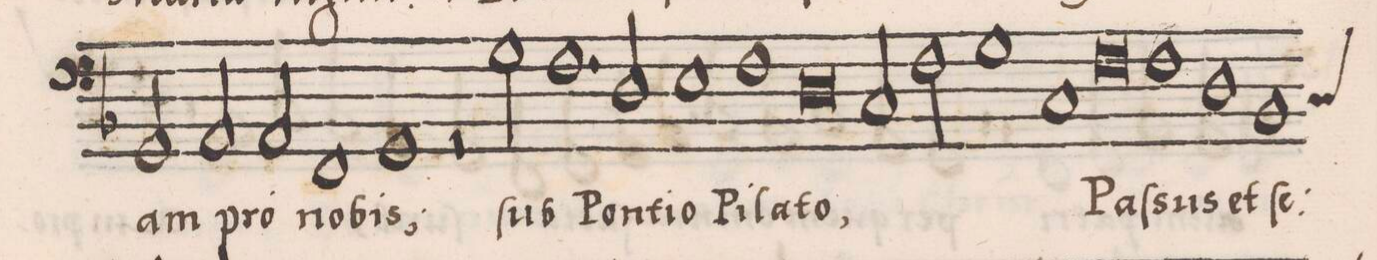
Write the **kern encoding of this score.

**kern	**text
*I"BASSVS	*
*clefF4	*
*k[b-]	*
*met(C|)	*
*M2/1	*
2GG/	-ti-
2AA/	-am
2AA/	pro
=85-	=85-
1FF	no-
1GG	-bis;
=86-	=86-
2r	.
2G\	ſub
1.F	Pon-
=87-	=87-
2D/	-ti-
1E	-o
=88-	=88-
1F	Pi-
0D	-la-
=89-	=89-
2C/	-to,
2F\	.
=90-	=90-
1G	.
1C	.
=91-	=91-
0F	Paſ-
=92-	=92-
1F	-sus
1D	et
=93-	=93-
1BB-	ſe-
*custos:C	*
*-	*-
